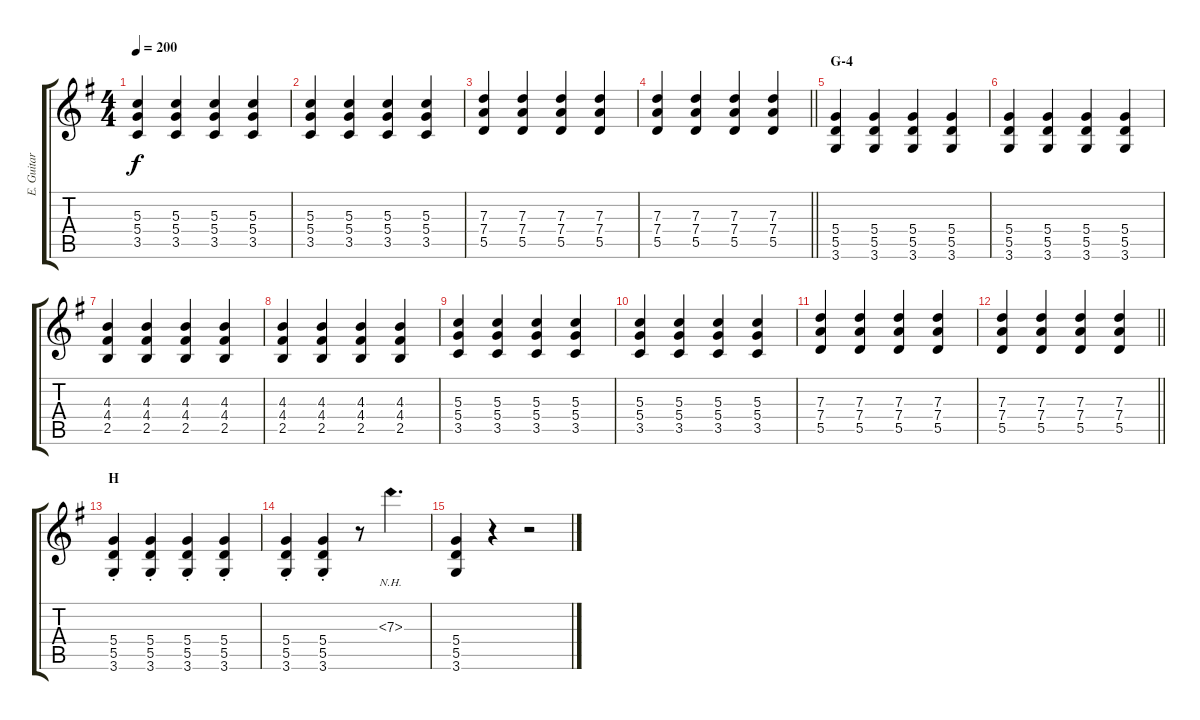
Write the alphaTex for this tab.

\track ("E. Guitar II" "E. Guitar ") {instrument overdrivenguitar}
\staff {score tabs}
\tuning (E4 B3 G3 D3 A2 E2) {hide}
\ts (4 4)
\tempo 200
\clef g2
\ks g
(5.3 5.4 3.5).4{dy f} (5.3 5.4 3.5).4 (5.3 5.4 3.5).4 (5.3 5.4 3.5).4 |
(5.3 5.4 3.5).4 (5.3 5.4 3.5).4 (5.3 5.4 3.5).4 (5.3 5.4 3.5).4 |
(7.3 7.4 5.5).4 (7.3 7.4 5.5).4 (7.3 7.4 5.5).4 (7.3 7.4 5.5).4 |
\barLineRight lightlight
(7.3 7.4 5.5).4 (7.3 7.4 5.5).4 (7.3 7.4 5.5).4 (7.3 7.4 5.5).4 |
\section ("" "G-4")
(5.4 5.5 3.6).4 (5.4 5.5 3.6).4 (5.4 5.5 3.6).4 (5.4 5.5 3.6).4 |
(5.4 5.5 3.6).4 (5.4 5.5 3.6).4 (5.4 5.5 3.6).4 (5.4 5.5 3.6).4 |
(4.3 4.4 2.5).4 (4.3 4.4 2.5).4 (4.3 4.4 2.5).4 (4.3 4.4 2.5).4 |
(4.3 4.4 2.5).4 (4.3 4.4 2.5).4 (4.3 4.4 2.5).4 (4.3 4.4 2.5).4 |
(5.3 5.4 3.5).4 (5.3 5.4 3.5).4 (5.3 5.4 3.5).4 (5.3 5.4 3.5).4 |
(5.3 5.4 3.5).4 (5.3 5.4 3.5).4 (5.3 5.4 3.5).4 (5.3 5.4 3.5).4 |
(7.3 7.4 5.5).4 (7.3 7.4 5.5).4 (7.3 7.4 5.5).4 (7.3 7.4 5.5).4 |
\barLineRight lightlight
(7.3 7.4 5.5).4 (7.3 7.4 5.5).4 (7.3 7.4 5.5).4 (7.3 7.4 5.5).4 |
\section ("" "H")
(5.4{st} 5.5{st} 3.6{st}).4 (5.4{st} 5.5{st} 3.6{st}).4 (5.4{st} 5.5{st} 3.6{st}).4 (5.4{st} 5.5{st} 3.6{st}).4 |
(5.4{st} 5.5{st} 3.6{st}).4 (5.4{st} 5.5{st} 3.6{st}).4 r.8 7.3{nh}.4{d} |
(5.4 5.5 3.6).4 r.4 r.2
